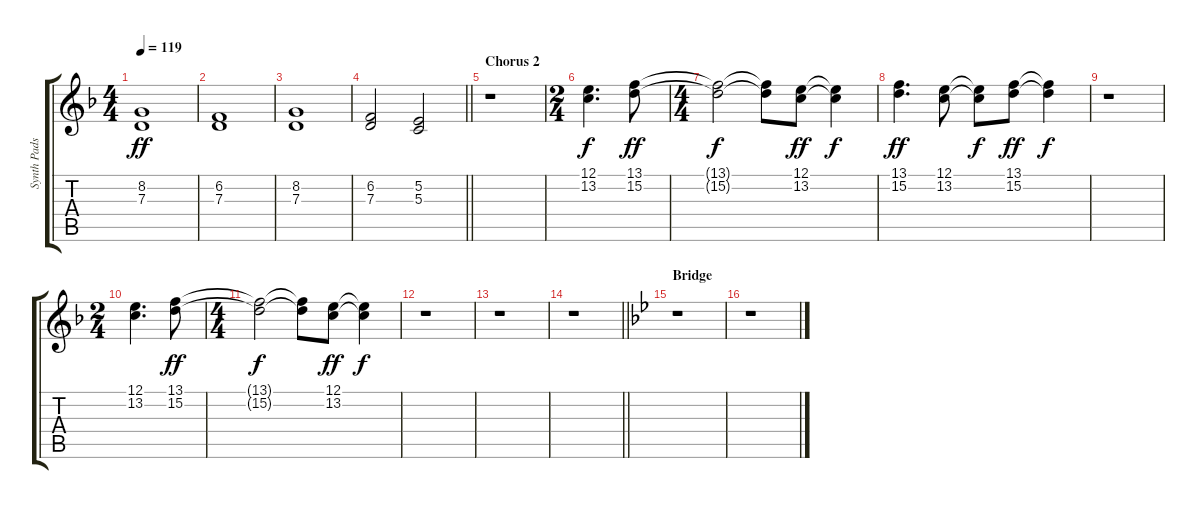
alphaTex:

\track ("Synth Pads" "Synth Pads") {instrument pad2warm}
\staff {score tabs}
\tuning (E4 B3 G3 D3 A2 E2) {hide}
\ts (4 4)
\tempo 119
\clef g2
\ks f
(8.2 7.3).1{dy ff} |
(6.2 7.3).1 |
(8.2 7.3).1 |
\barLineRight lightlight
(6.2 7.3).2 (5.2 5.3).2 |
\section ("" "Chorus 2")
r.1{volume 10} |
\ts (2 4)
(12.1 13.2).4{d dy f} (13.1 15.2).8{dy ff} |
\ts (4 4)
(13.1{t} 15.2{t}).2{dy f} (13.1{t} 15.2{t}).8 (12.1 13.2).8{dy ff} (12.1{t} 13.2{t}).4{dy f} |
(13.1 15.2).4{d dy ff} (12.1 13.2).8 (12.1{t} 13.2{t}).8{dy f} (13.1 15.2).8{dy ff} (13.1{t} 15.2{t}).4{dy f} |
r.1 |
\ts (2 4)
(12.1 13.2).4{d} (13.1 15.2).8{dy ff} |
\ts (4 4)
(13.1{t} 15.2{t}).2{dy f} (13.1{t} 15.2{t}).8 (12.1 13.2).8{dy ff} (12.1{t} 13.2{t}).4{dy f} |
r.1 |
r.1 |
\barLineRight lightlight
r.1 |
\section ("" "Bridge")
\ks bb
r.1 |
r.1
